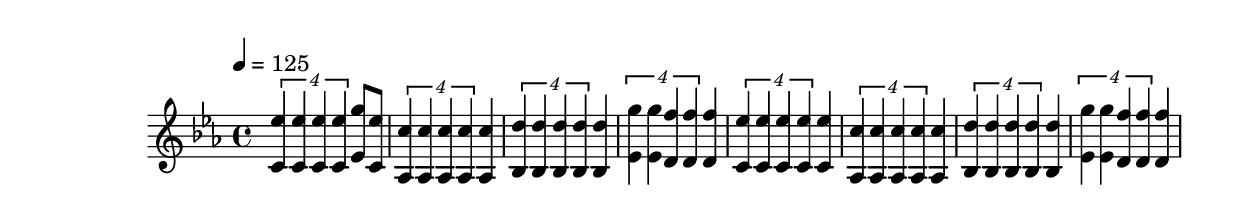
\version "2.18.2"

notesHigh = \relative c'' {
  \tuplet 4/3 {ees4 ees ees ees} g8 ees |
  \tuplet 4/3 {c4 c c c} c |
  \tuplet 4/3 {d4 d d d} d |
  \tuplet 4/3 {g4 g f f} f |

  \tuplet 4/3 {ees4 ees ees ees} ees |
  \tuplet 4/3 {c4 c c c} c |
  \tuplet 4/3 {d4 d d d} d |
  \tuplet 4/3 {g4 g f f} f |
}

cminor = { c d ees f g aes bes }
notesLow = \modalTranspose ees c, \cminor \notesHigh

global = {
  \key c \minor
  \time 4/4
  \tempo 4 = 125
}

voiceI = \new Voice <<
  \global
  \notesHigh
  \notesLow
>>

\score {
  \voiceI
  \layout{}
  \midi{}
}
